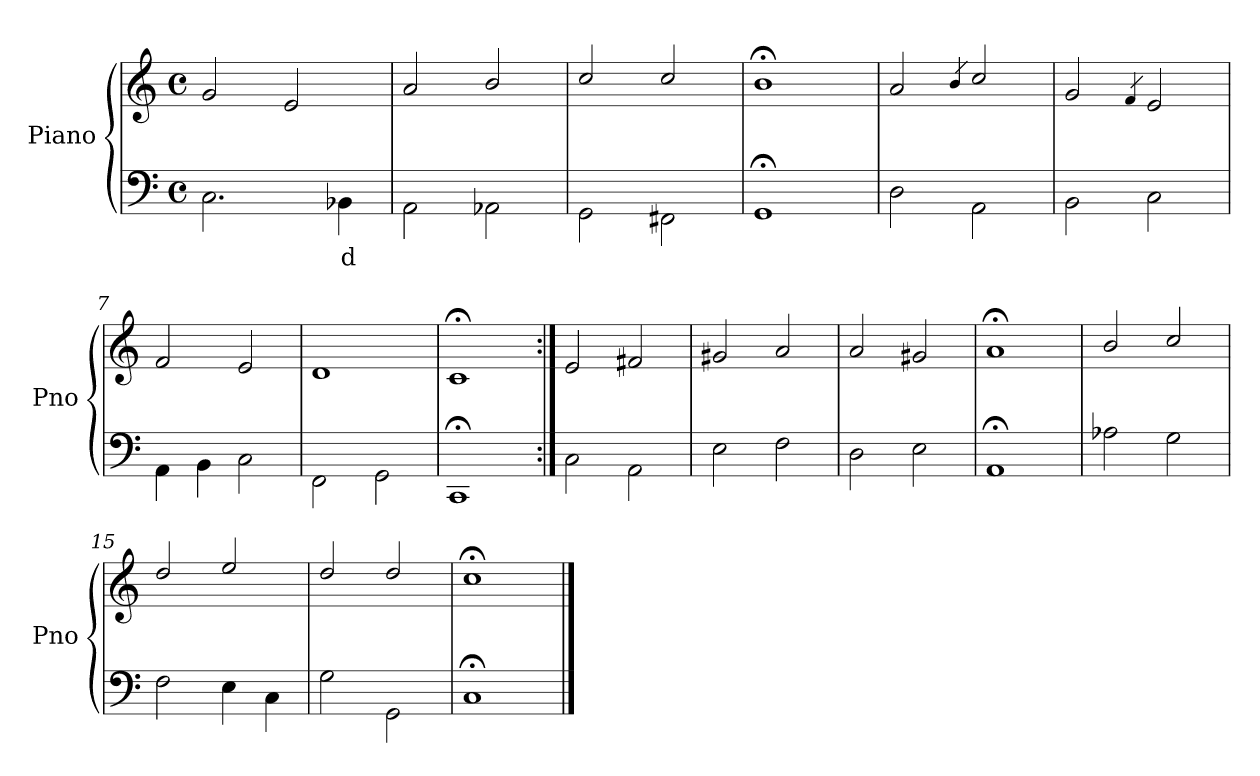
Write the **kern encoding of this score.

**kern	**text	**kern
*part1	*part1	*part1
*staff2	*staff2	*staff1
*I"Piano	*	*
*I'Pno	*	*
*clefF4	*	*clefG2
*k[]	*	*k[]
*M4/4	*	*M4/4
*met(c)	*	*met(c)
=1	=1	=1
2.C\	.	2g/
.	.	2e/
!	!LO:LY:a	!
4BB-X\	d	.
=2	=2	=2
2AA\	.	2a/
2AA-X\	.	2b/
=3	=3	=3
2GG\	.	2cc/
2FF#X\	.	2cc/
=4	=4	=4
1GG;\	.	1b;</
=5	=5	=5
2D\	.	2a/
.	.	4qb/
2AA\	.	2cc/
=6	=6	=6
2BB\	.	2g/
.	.	4qf/
2C\	.	2e/
=7	=7	=7
4AA\	.	2f/
4BB\	.	.
2C\	.	2e/
=8	=8	=8
2FF\	.	1d/
2GG\	.	.
=9	=9	=9
1CC;\	.	1c;</
!!LO:LB:g=z
=10:|!	=10:|!	=10:|!
2C\	.	2e/
2AA\	.	2f#X/
=11	=11	=11
2E\	.	2g#X/
2F\	.	2a/
=12	=12	=12
2D\	.	2a/
2E\	.	2g#X/
=13	=13	=13
1AA;\	.	1a;</
=14	=14	=14
2A-X\	.	2b/
2G\	.	2cc/
=15	=15	=15
2F\	.	2dd/
4E\	.	2ee/
4C\	.	.
=16	=16	=16
2G\	.	2dd/
2GG\	.	2dd/
=17	=17	=17
1C;\	.	1cc;</
==	==	==
*-	*-	*-
